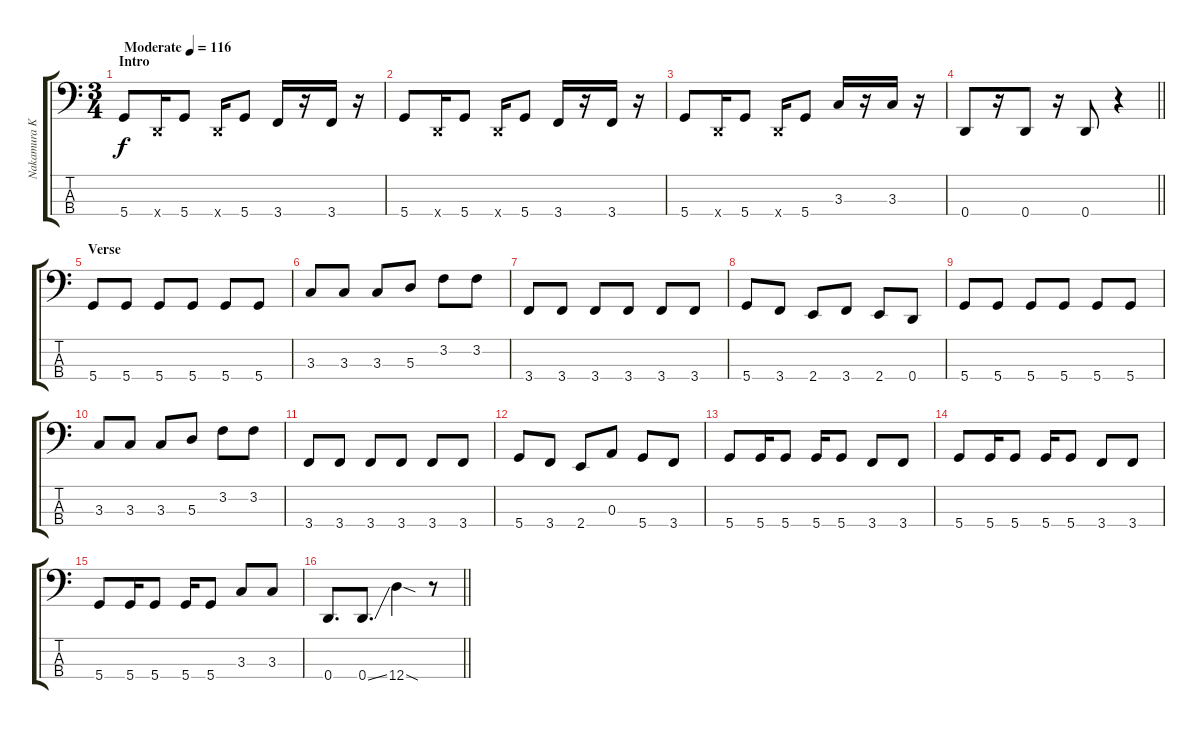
\track ("Nakamura Kazuhiko" "Nakamura K") {instrument electricbassfinger}
\staff {score tabs}
\tuning (G2 D2 A1 D1) {hide}
\ts (3 4)
\section ("" "Intro")
\tempo (116 "Moderate")
\clef f4
\ks c
5.4.8{dy f instrument electricbassfinger} 0.4{x}.16 5.4.8 0.4{x}.16 5.4.8 3.4.16 r.16 3.4.16 r.16 |
5.4.8 0.4{x}.16 5.4.8 0.4{x}.16 5.4.8 3.4.16 r.16 3.4.16 r.16 |
5.4.8 0.4{x}.16 5.4.8 0.4{x}.16 5.4.8 3.3.16 r.16 3.3.16 r.16 |
\barLineRight lightlight
0.4.8 r.16 0.4.8 r.16 0.4.8 r.4 |
\section ("" "Verse")
5.4.8 5.4.8 5.4.8 5.4.8 5.4.8 5.4.8 |
3.3.8 3.3.8 3.3.8 5.3.8 3.2.8 3.2.8 |
3.4.8 3.4.8 3.4.8 3.4.8 3.4.8 3.4.8 |
5.4.8 3.4.8 2.4.8 3.4.8 2.4.8 0.4.8 |
5.4.8 5.4.8 5.4.8 5.4.8 5.4.8 5.4.8 |
3.3.8 3.3.8 3.3.8 5.3.8 3.2.8 3.2.8 |
3.4.8 3.4.8 3.4.8 3.4.8 3.4.8 3.4.8 |
5.4.8 3.4.8 2.4.8 0.3.8 5.4.8 3.4.8 |
5.4.8 5.4.16 5.4.8 5.4.16 5.4.8 3.4.8 3.4.8 |
5.4.8 5.4.16 5.4.8 5.4.16 5.4.8 3.4.8 3.4.8 |
5.4.8 5.4.16 5.4.8 5.4.16 5.4.8 3.3.8 3.3.8 |
\barLineRight lightlight
0.4.8{d} 0.4{ss}.8{d} 12.4{sod}.4 r.8
